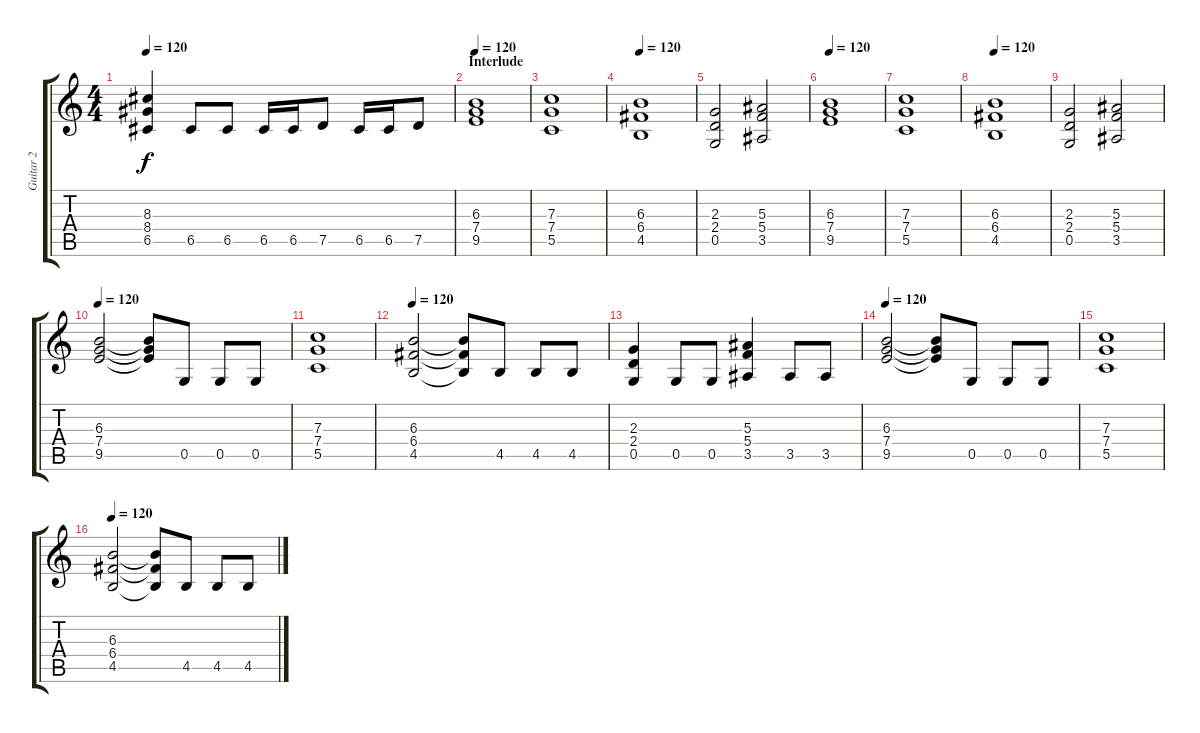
\track ("Guitar 2" "Guitar 2") {instrument distortionguitar}
\staff {score tabs}
\tuning (D4 A3 F3 C3 G2 D2) {hide}
\ts (4 4)
\tempo 120
\clef g2
\ks c
(8.3 8.4 6.5).4{dy f} 6.5.8 6.5.8 6.5.16 6.5.16 7.5.8 6.5.16 6.5.16 7.5.8 |
\section ("" "Interlude")
\tempo 120
(6.3 7.4 9.5).1 |
(7.3 7.4 5.5).1 |
\tempo 120
(6.3 6.4 4.5).1 |
(2.3 2.4 0.5).2 (5.3 5.4 3.5).2 |
\tempo 120
(6.3 7.4 9.5).1 |
(7.3 7.4 5.5).1 |
\tempo 120
(6.3 6.4 4.5).1 |
(2.3 2.4 0.5).2 (5.3 5.4 3.5).2 |
\tempo 120
(6.3 7.4 9.5).2 (6.3{t} 7.4{t} 9.5{t}).8 0.5.8 0.5.8 0.5.8 |
(7.3 7.4 5.5).1 |
\tempo 120
(6.3 6.4 4.5).2 (6.3{t} 6.4{t} 4.5{t}).8 4.5.8 4.5.8 4.5.8 |
(2.3 2.4 0.5).4 0.5.8 0.5.8 (5.3 5.4 3.5).4 3.5.8 3.5.8 |
\tempo 120
(6.3 7.4 9.5).2 (6.3{t} 7.4{t} 9.5{t}).8 0.5.8 0.5.8 0.5.8 |
(7.3 7.4 5.5).1 |
\tempo 120
(6.3 6.4 4.5).2 (6.3{t} 6.4{t} 4.5{t}).8 4.5.8 4.5.8 4.5.8
